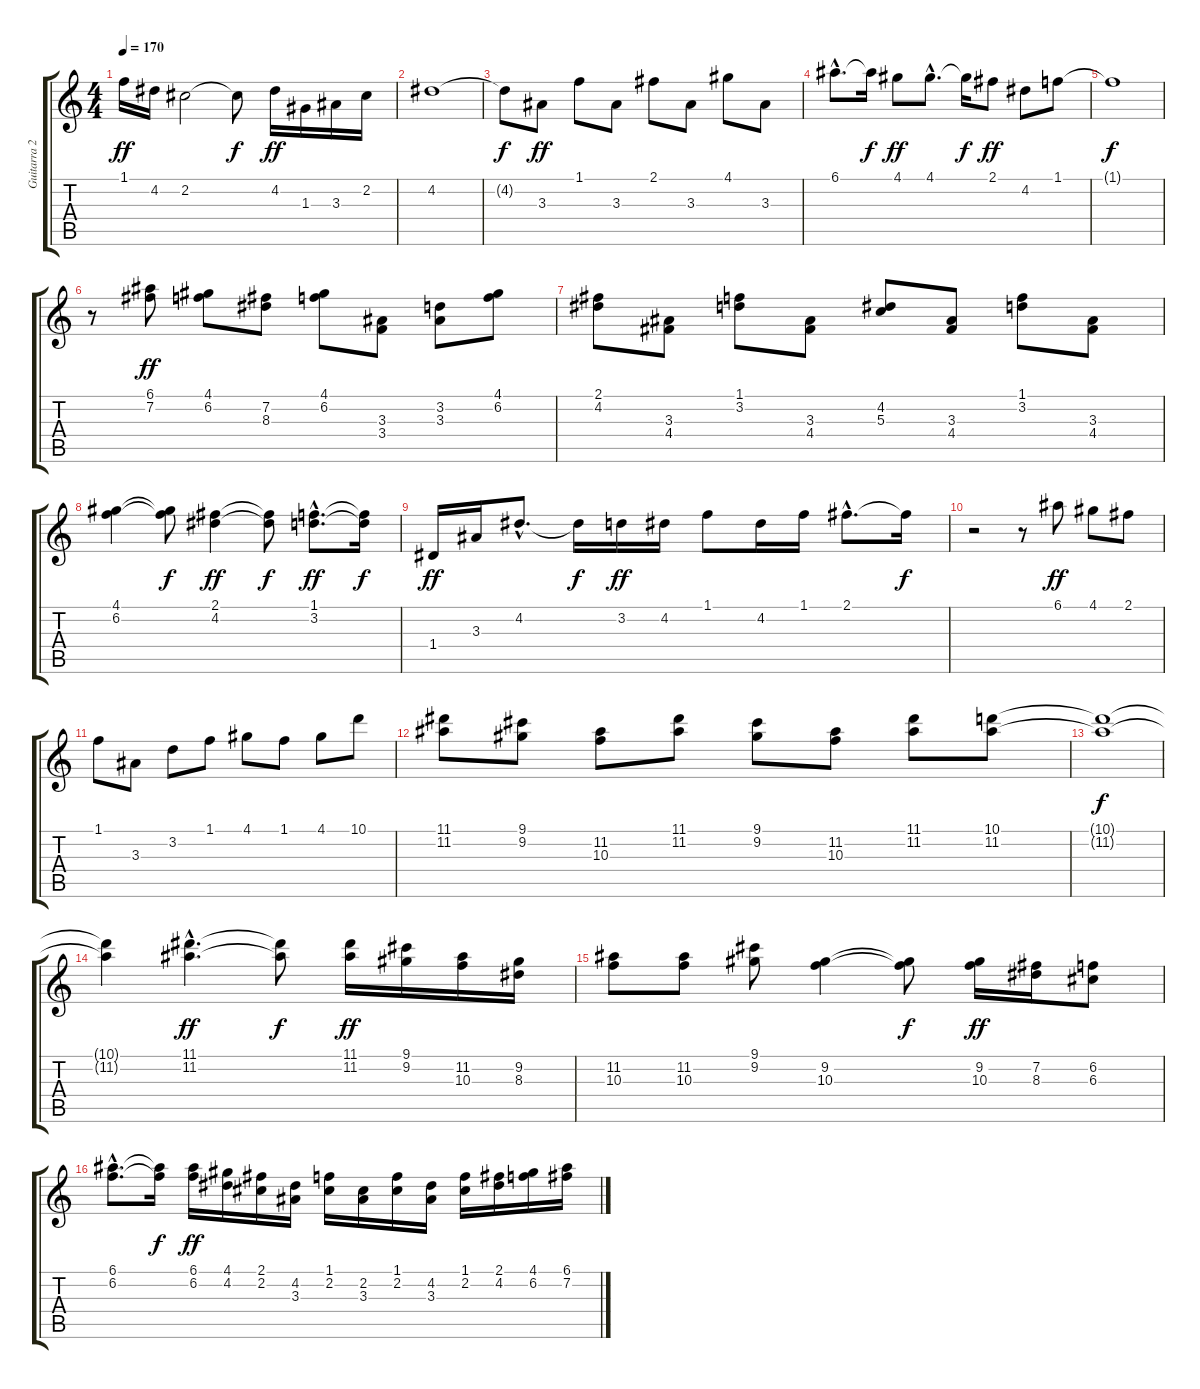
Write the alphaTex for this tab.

\track ("Guitarra 2 (Rythm)" "Guitarra 2") {instrument distortionguitar}
\staff {score tabs}
\tuning (E4 B3 G3 D3 A2 E2) {hide}
\ts (4 4)
\tempo 170
\clef g2
\ks c
1.1.16{dy ff} 4.2.16 2.2.2 2.2{t}.8{dy f} 4.2.16{dy ff} 1.3.16 3.3.16 2.2.16 |
4.2.1 |
4.2{t}.8{dy f} 3.3.8{dy ff} 1.1.8 3.3.8 2.1.8 3.3.8 4.1.8 3.3.8 |
6.1{hac}.8{d} 6.1{t}.16{dy f} 4.1.8{dy ff} 4.1{hac}.8{d} 4.1{t}.16{dy f} 2.1.8{dy ff} 4.2.8 1.1.8 |
1.1{t}.1{dy f} |
r.8 (6.1 7.2).8{dy ff} (4.1 6.2).8 (7.2 8.3).8 (4.1 6.2).8 (3.3 3.4).8 (3.2 3.3).8 (4.1 6.2).8 |
(2.1 4.2).8 (3.3 4.4).8 (1.1 3.2).8 (3.3 4.4).8 (4.2 5.3).8 (3.3 4.4).8 (1.1 3.2).8 (3.3 4.4).8 |
(4.1 6.2).4 (4.1{t} 6.2{t}).8{dy f} (2.1 4.2).4{dy ff} (2.1{t} 4.2{t}).8{dy f} (1.1{hac} 3.2{hac}).8{d dy ff} (1.1{t} 3.2{t}).16{dy f} |
1.4.16{dy ff} 3.3.16 4.2{hac}.8{d} 4.2{t}.16{dy f} 3.2.16{dy ff} 4.2.16 1.1.8 4.2.16 1.1.16 2.1{hac}.8{d} 2.1{t}.16{dy f} |
r.2 r.8 6.1.8{dy ff} 4.1.8 2.1.8 |
1.1.8 3.3.8 3.2.8 1.1.8 4.1.8 1.1.8 4.1.8 10.1.8 |
(11.1 11.2).8 (9.1 9.2).8 (11.2 10.3).8 (11.1 11.2).8 (9.1 9.2).8 (11.2 10.3).8 (11.1 11.2).8 (10.1 11.2).8 |
(10.1{t} 11.2{t}).1{dy f} |
(10.1{t} 11.2{t}).4 (11.1{hac} 11.2{hac}).4{d dy ff} (11.1{t} 11.2{t}).8{dy f} (11.1 11.2).16{dy ff} (9.1 9.2).16 (11.2 10.3).16 (9.2 8.3).16 |
(11.2 10.3).8 (11.2 10.3).8 (9.1 9.2).8 (9.2 10.3).4 (9.2{t} 10.3{t}).8{dy f} (9.2 10.3).16{dy ff} (7.2 8.3).16 (6.2 6.3).8 |
(6.1{hac} 6.2{hac}).8{d} (6.1{t} 6.2{t}).16{dy f} (6.1 6.2).16{dy ff} (4.1 4.2).16 (2.1 2.2).16 (4.2 3.3).16 (1.1 2.2).16 (2.2 3.3).16 (1.1 2.2).16 (4.2 3.3).16 (1.1 2.2).16 (2.1 4.2).16 (4.1 6.2).16 (6.1 7.2).16
